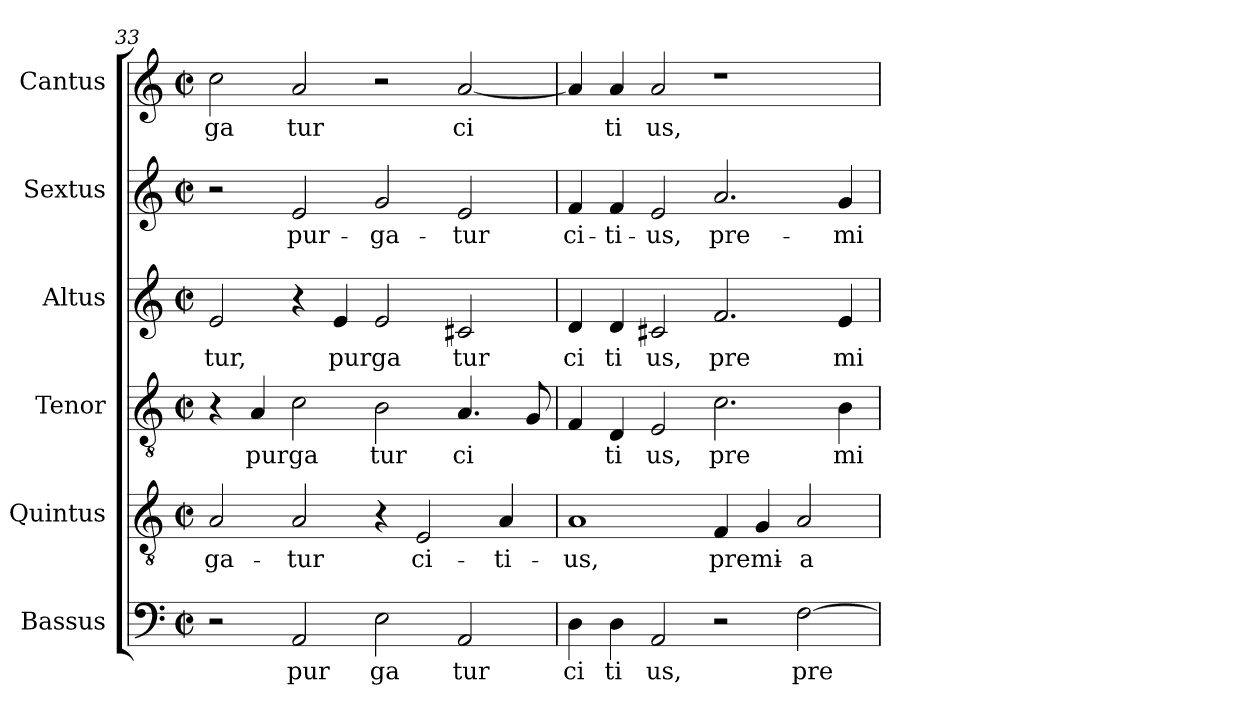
**kern	**text	**kern	**text	**kern	**text	**kern	**text	**kern	**text	**kern	**text
*part6	*part6	*part5	*part5	*part4	*part4	*part3	*part3	*part2	*part2	*part1	*part1
*staff6	*staff6	*staff5	*staff5	*staff4	*staff4	*staff3	*staff3	*staff2	*staff2	*staff1	*staff1
*I"Bassus	*	*I"Quintus	*	*I"Tenor	*	*I"Altus	*	*I"Sextus	*	*I"Cantus	*
*clefF4	*	*clefGv2	*	*clefGv2	*	*clefG2	*	*clefG2	*	*clefG2	*
*	*	*k[]	*	*	*	*	*	*	*	*	*
*	*	*C:	*	*	*	*	*	*	*	*	*
*M2/2	*	*M2/2	*	*M2/2	*	*M2/2	*	*M2/2	*	*M2/2	*
*met(c|)	*	*met(c|)	*	*met(c|)	*	*met(c|)	*	*met(c|)	*	*met(c|)	*
=33	=33	=33	=33	=33	=33	=33	=33	=33	=33	=33	=33
!	!	!	!LO:LY:b:cj	!	!	!	!LO:LY:b:cj	!	!	!	!LO:LY:b:cj
2r	.	2A/	-ga-	4r	.	2e/	tur,	2r	.	2cc\	ga
!	!	!	!	!	!LO:LY:b:cj	!	!	!	!	!	!
.	.	.	.	4A/	purga	.	.	.	.	.	.
!	!LO:LY:b:cj	!	!LO:LY:b:cj	!	!	!	!	!	!LO:LY:b:cj	!	!LO:LY:b:cj
2AA/	pur	2A/	-tur	2c\	.	4r	.	2e/	pur-	2a/	tur
!	!	!	!	!	!	!	!LO:LY:b:cj	!	!	!	!
.	.	.	.	.	.	4e/	purga	.	.	.	.
!	!LO:LY:b:cj	!	!	!	!LO:LY:b:cj	!	!	!	!LO:LY:b:cj	!	!
2E\	ga	4r	.	2B\	tur	2e/	.	2g/	-ga-	2r	.
!	!	!	!LO:LY:b:cj	!	!	!	!	!	!	!	!
.	.	2E/	ci-	.	.	.	.	.	.	.	.
!	!LO:LY:b:cj	!	!	!	!LO:LY:b:cj	!	!LO:LY:b:cj	!	!LO:LY:b:cj	!	!LO:LY:b:cj
2AA/	tur	.	.	4.A/	ci	2c#X/	tur	2e/	-tur	[<2a/	ci
!	!	!	!LO:LY:b:cj	!	!	!	!	!	!	!	!
.	.	4A/	-ti-	.	.	.	.	.	.	.	.
.	.	.	.	8G/	.	.	.	.	.	.	.
=34	=34	=34	=34	=34	=34	=34	=34	=34	=34	=34	=34
!	!LO:LY:b:cj	!	!LO:LY:b:cj	!	!	!	!LO:LY:b:cj	!	!LO:LY:b:cj	!	!
4D\	ci	1A	-us,	4F/	.	4d/	ci	4f/	ci-	4a/]	.
!	!LO:LY:b:cj	!	!	!	!LO:LY:b:cj	!	!LO:LY:b:cj	!	!LO:LY:b:cj	!	!LO:LY:b:cj
4D\	ti	.	.	4D/	ti	4d/	ti	4f/	-ti-	4a/	ti
!	!LO:LY:b:cj	!	!	!	!LO:LY:b:cj	!	!LO:LY:b:cj	!	!LO:LY:b:cj	!	!LO:LY:b:cj
2AA/	us,	.	.	2E/	us,	2c#/	us,	2e/	-us,	2a/	us,
!	!	!	!LO:LY:b:cj	!	!LO:LY:b:cj	!	!LO:LY:b:cj	!	!LO:LY:b:cj	!	!
2r	.	4F/	premi-	2.c\	pre	2.f/	pre	2.a/	pre-	1r	.
.	.	4G/	.	.	.	.	.	.	.	.	.
!	!LO:LY:b	!	!LO:LY:b:cj	!	!	!	!	!	!	!	!
[>2F\	pre	2A/	-a-	.	.	.	.	.	.	.	.
!	!	!	!	!	!LO:LY:b:cj	!	!LO:LY:b:cj	!	!LO:LY:b:cj	!	!
.	.	.	.	4B\	mi	4e/	mi	4g/	-mi-	.	.
=	=	=	=	=	=	=	=	=	=	=	=
*-	*-	*-	*-	*-	*-	*-	*-	*-	*-	*-	*-
